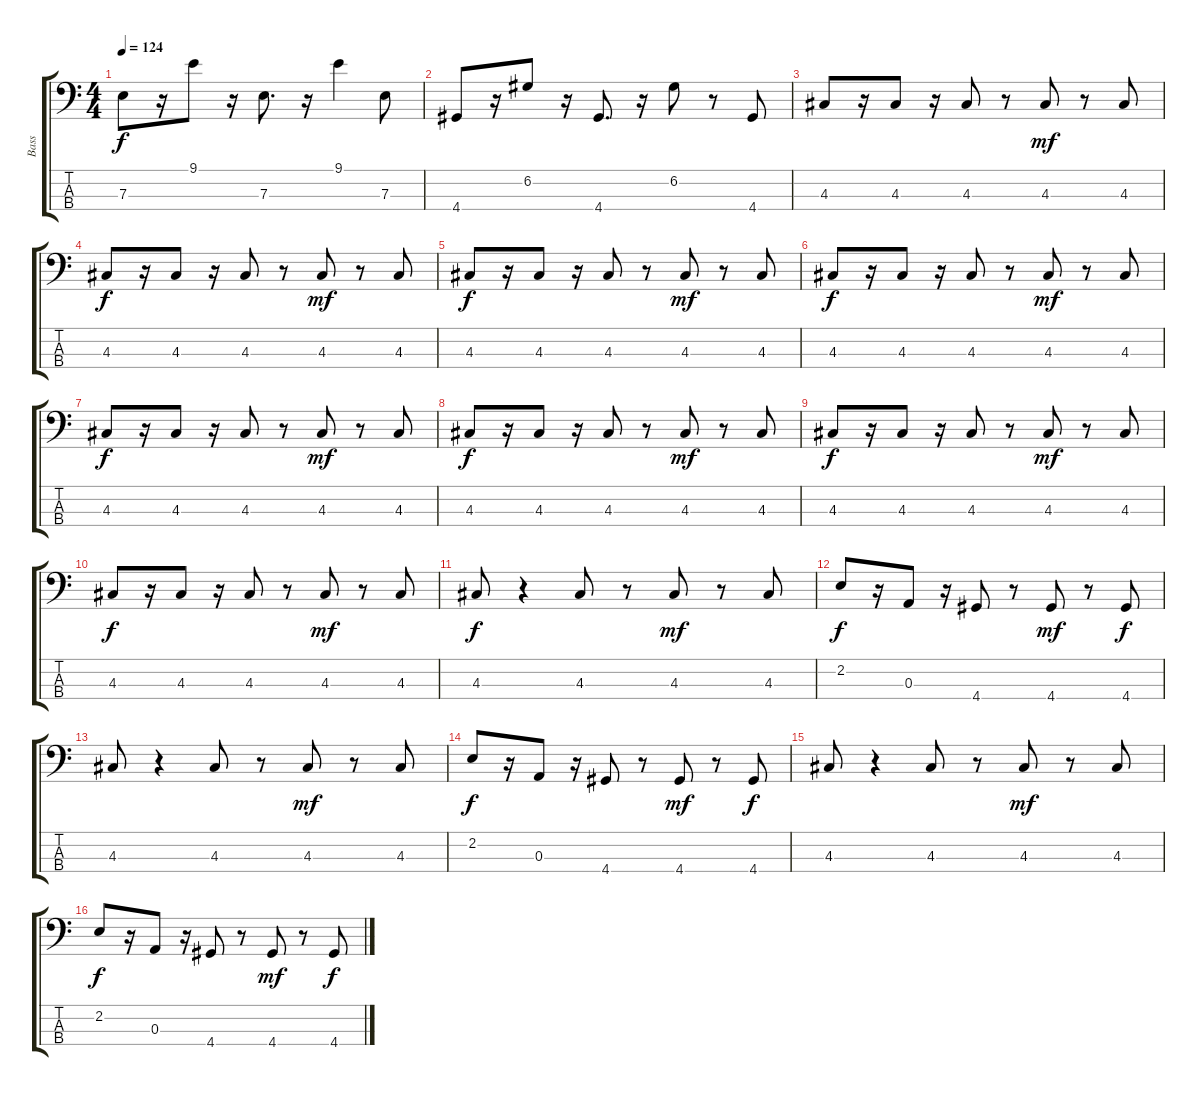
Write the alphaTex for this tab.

\track ("Bass" "Bass") {instrument synthbass2}
\staff {score tabs}
\tuning (G2 D2 A1 E1) {hide}
\ts (4 4)
\tempo 124
\clef f4
\ks c
7.3.8{dy f} r.16 9.1.8 r.16 7.3.8{d} r.16 9.1.4 7.3.8 |
4.4.8 r.16 6.2.8 r.16 4.4.8{d} r.16 6.2.8 r.8 4.4.8 |
4.3.8 r.16 4.3.8 r.16 4.3.8 r.8 4.3.8{dy mf} r.8 4.3.8 |
4.3.8{dy f} r.16 4.3.8 r.16 4.3.8 r.8 4.3.8{dy mf} r.8 4.3.8 |
4.3.8{dy f} r.16 4.3.8 r.16 4.3.8 r.8 4.3.8{dy mf} r.8 4.3.8 |
4.3.8{dy f} r.16 4.3.8 r.16 4.3.8 r.8 4.3.8{dy mf} r.8 4.3.8 |
4.3.8{dy f} r.16 4.3.8 r.16 4.3.8 r.8 4.3.8{dy mf} r.8 4.3.8 |
4.3.8{dy f} r.16 4.3.8 r.16 4.3.8 r.8 4.3.8{dy mf} r.8 4.3.8 |
4.3.8{dy f} r.16 4.3.8 r.16 4.3.8 r.8 4.3.8{dy mf} r.8 4.3.8 |
4.3.8{dy f} r.16 4.3.8 r.16 4.3.8 r.8 4.3.8{dy mf} r.8 4.3.8 |
4.3.8{dy f} r.4 4.3.8 r.8 4.3.8{dy mf} r.8 4.3.8 |
2.2.8{dy f} r.16 0.3.8 r.16 4.4.8 r.8 4.4.8{dy mf} r.8 4.4.8{dy f} |
4.3.8 r.4 4.3.8 r.8 4.3.8{dy mf} r.8 4.3.8 |
2.2.8{dy f} r.16 0.3.8 r.16 4.4.8 r.8 4.4.8{dy mf} r.8 4.4.8{dy f} |
4.3.8 r.4 4.3.8 r.8 4.3.8{dy mf} r.8 4.3.8 |
2.2.8{dy f} r.16 0.3.8 r.16 4.4.8 r.8 4.4.8{dy mf} r.8 4.4.8{dy f}
